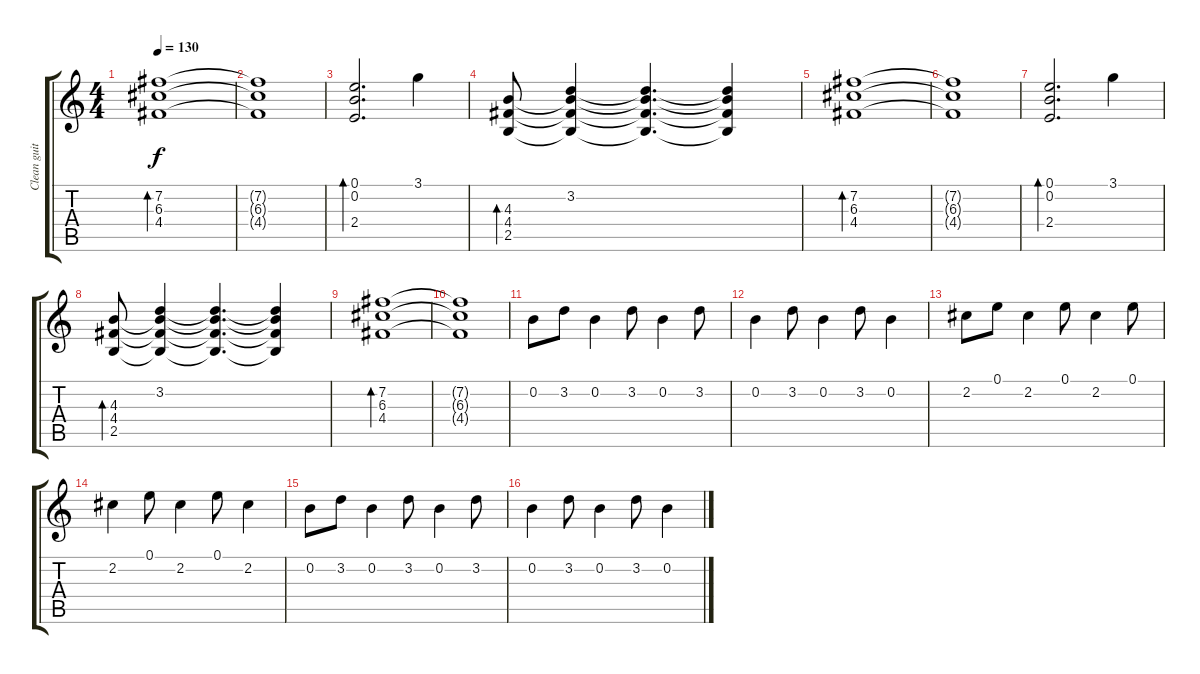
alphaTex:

\track ("Clean guitar 1" "Clean guit") {instrument electricguitarjazz}
\staff {score tabs}
\tuning (E4 B3 G3 D3 A2 E2) {hide}
\ts (4 4)
\tempo 130
\clef g2
\ks c
(7.2 6.3 4.4).1{bd 240 dy f} |
(7.2{t} 6.3{t} 4.4{t}).1 |
(0.1 0.2 2.4).2{d bd 240} 3.1.4 |
(4.3 4.4 2.5).8{bd 480} (3.2 4.3{t} 4.4{t} 2.5{t}).4 (3.2{t} 4.3{t} 4.4{t} 2.5{t}).4{d} (3.2{t} 4.3{t} 4.4{t} 2.5{t}).4 |
(7.2 6.3 4.4).1{bd 240} |
(7.2{t} 6.3{t} 4.4{t}).1 |
(0.1 0.2 2.4).2{d bd 240} 3.1.4 |
(4.3 4.4 2.5).8{bd 480} (3.2 4.3{t} 4.4{t} 2.5{t}).4 (3.2{t} 4.3{t} 4.4{t} 2.5{t}).4{d} (3.2{t} 4.3{t} 4.4{t} 2.5{t}).4 |
(7.2 6.3 4.4).1{bd 240} |
(7.2{t} 6.3{t} 4.4{t}).1 |
0.2.8 3.2.8 0.2.4 3.2.8 0.2.4 3.2.8 |
0.2.4 3.2.8 0.2.4 3.2.8 0.2.4 |
2.2.8 0.1.8 2.2.4 0.1.8 2.2.4 0.1.8 |
2.2.4 0.1.8 2.2.4 0.1.8 2.2.4 |
0.2.8 3.2.8 0.2.4 3.2.8 0.2.4 3.2.8 |
0.2.4 3.2.8 0.2.4 3.2.8 0.2.4
